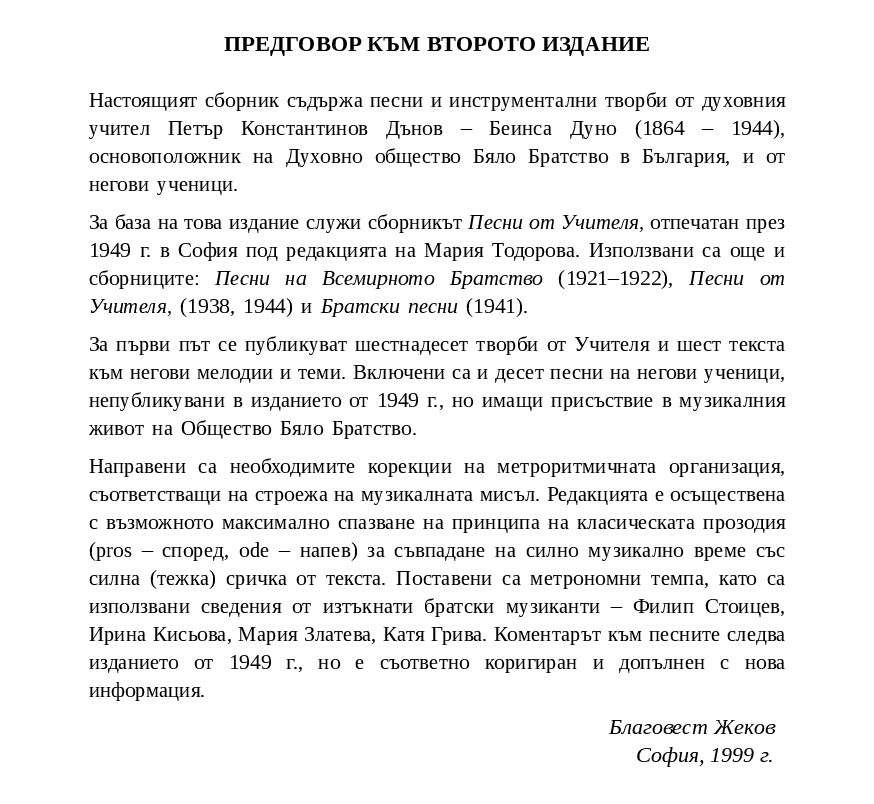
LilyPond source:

\version "2.24.3"

% include paper part and global functions
\include "include/globals.ily"

\bookpart {
  \paper {
    print-all-headers = ##f
    print-page-number = ##t
    print-first-page-number = ##f

    % put page numbers on the bottom
    oddHeaderMarkup = \markup ""
    evenHeaderMarkup = \markup ""
    oddFooterMarkup = \markup
    \fill-line {
      ""
      \if \should-print-page-number \fromproperty #'page:page-number-string
    }
    evenFooterMarkup = \markup
    \fill-line {
      \if \should-print-page-number \fromproperty #'page:page-number-string
      ""
    }

    left-margin = 1.5\cm
    right-margin = 1.5\cm
    top-margin = 1.6\cm
    bottom-margin = 1.2\cm
    ragged-bottom = ##t % do not spread the staves to fill the whole vertical space


  }

  \tocItem \markup "Предговор към второто издание"
  \markup \fontsize  #+3.0 { \fill-line \bold {"ПРЕДГОВОР КЪМ ВТОРОТО ИЗДАНИЕ"} }

  \markup \fontsize #+2.5 {
    \vspace #1.5 \override #'(baseline-skip . 2.7)
    \justify {

      Настоящият сборник съдържа песни и инструментални
      творби от духовния учител Петър Константинов Дънов – Беинса
      Дуно (1864 – 1944), основоположник на Духовно общество Бяло
      Братство в България, и от негови ученици.
    }
  }
  \markup \fontsize #+2.5 {
    \vspace #0.9  \override #'(baseline-skip . 2.7)
    \justify {

      За база на това издание служи сборникът \italic"Песни" \italic"от" \italic"Учителя,"
      отпечатан през 1949 г. в София под редакцията на Мария
      Тодорова. Използвани са още и сборниците: \italic"Песни" \italic"на" \italic"Всемирното"
      \italic"Братство" (1921–1922),  \italic"Песни" \italic"от" \italic"Учителя," (1938, 1944) и \italic"Братски"
      \italic"песни" (1941).
    }
  }

  \markup \fontsize #+2.5 {
    \vspace #0.9  \override #'(baseline-skip . 2.7)
    \justify {

      За първи път се публикуват шестнадесет творби от Учителя
      и шест текста към негови мелодии и теми. Включени са и десет
      песни на негови ученици, непубликувани в изданието от 1949
      г., но имащи присъствие в музикалния живот на Общество Бяло
      Братство.
    }
  }
  \markup \fontsize #+2.5 {
    \vspace #0.9  \override #'(baseline-skip . 2.7)
    \justify {

      Направени са необходимите корекции на метроритмичната
      организация, съответстващи на строежа на музикалната мисъл.
      Редакцията е осъществена с възможното максимално спазване на
      принципа на класическата прозодия (рrоs – според, оdе – напев)
      за съвпадане на силно музикално време със силна (тежка) сричка
      от текста. Поставени са метрономни темпа, като са използвани
      сведения от изтъкнати братски музиканти – Филип Стоицев,
      Ирина Кисьова, Мария Златева, Катя Грива. Коментарът към
      песните следва изданието от 1949 г., но е съответно коригиран и
      допълнен с нова информация.
    }
  }



  \markup \fontsize #+3 \raise #0 \override #'(baseline-skip . 2.7) {
    \column {
      \line {"  "}
      \fill-line { "" ""  \italic {"Благовест Жеков  "} }
      \fill-line { "" ""  \italic {"София, 1999 г.  "} }
    }
  }


} % bookpart



% Più mosso
% „Weiße Bruderschaft“

